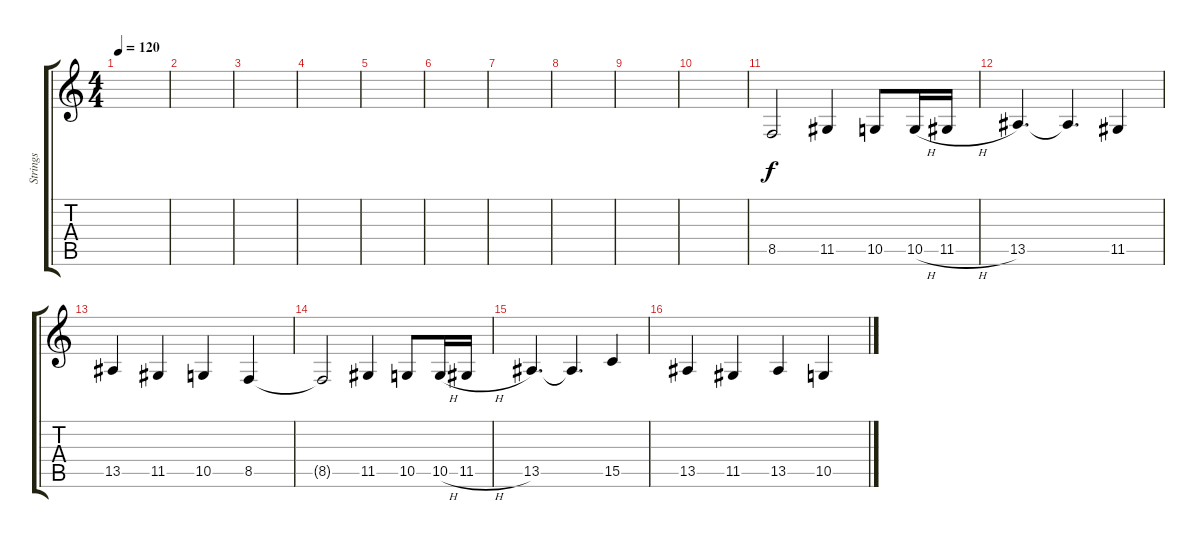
\track ("Strings" "Strings") {instrument stringensemble1}
\staff {score tabs}
\tuning (E4 B3 G3 D3 A2 E2) {hide}
\ts (4 4)
\tempo 120
\clef g2
\ks c
|
|
|
|
|
|
|
|
|
|
8.5.2{volume 12} 11.5.4 10.5.8 10.5{h}.16 11.5{h}.16 |
13.5.4{d} 13.5{t}.4{d} 11.5.4 |
13.5.4 11.5.4 10.5.4 8.5.4 |
8.5{t}.2 11.5.4 10.5.8 10.5{h}.16 11.5{h}.16 |
13.5.4{d} 13.5{t}.4{d} 15.5.4 |
13.5.4 11.5.4 13.5.4 10.5.4
